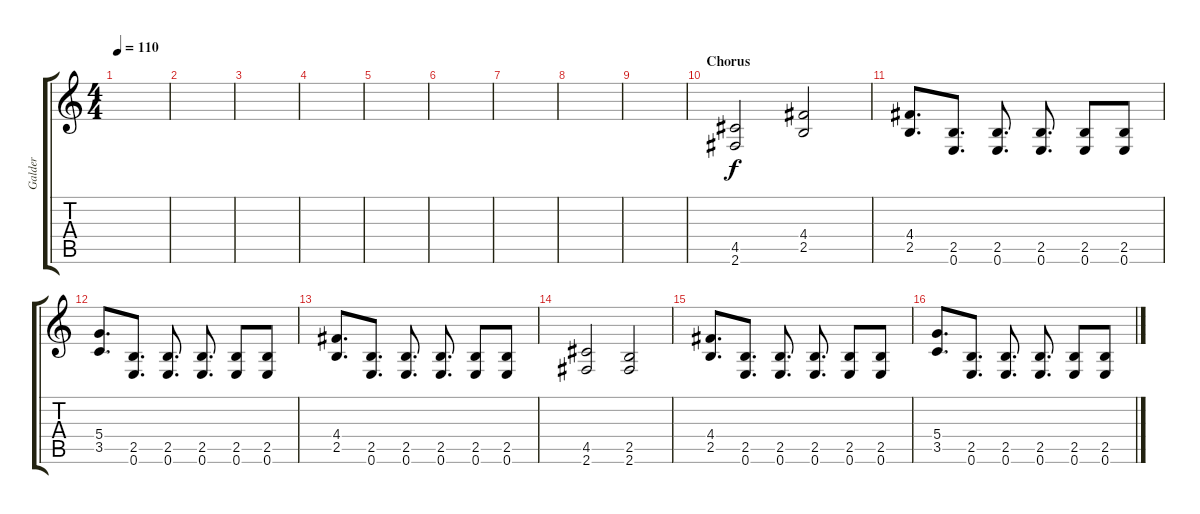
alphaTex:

\track ("Galder" "Galder") {instrument distortionguitar}
\staff {score tabs}
\tuning (E4 B3 G3 D3 A2 E2) {hide}
\ts (4 4)
\tempo 110
\clef g2
\ks c
|
|
|
|
|
|
|
|
|
\section ("" "Chorus")
(4.5 2.6).2 (4.4 2.5).2 |
(4.4 2.5).8{d} (2.5 0.6).8{d} (2.5 0.6).8{d} (2.5 0.6).8{d} (2.5 0.6).8 (2.5 0.6).8 |
(5.4 3.5).8{d} (2.5 0.6).8{d} (2.5 0.6).8{d} (2.5 0.6).8{d} (2.5 0.6).8 (2.5 0.6).8 |
(4.4 2.5).8{d} (2.5 0.6).8{d} (2.5 0.6).8{d} (2.5 0.6).8{d} (2.5 0.6).8 (2.5 0.6).8 |
(4.5 2.6).2 (2.5 2.6).2 |
(4.4 2.5).8{d} (2.5 0.6).8{d} (2.5 0.6).8{d} (2.5 0.6).8{d} (2.5 0.6).8 (2.5 0.6).8 |
(5.4 3.5).8{d} (2.5 0.6).8{d} (2.5 0.6).8{d} (2.5 0.6).8{d} (2.5 0.6).8 (2.5 0.6).8
